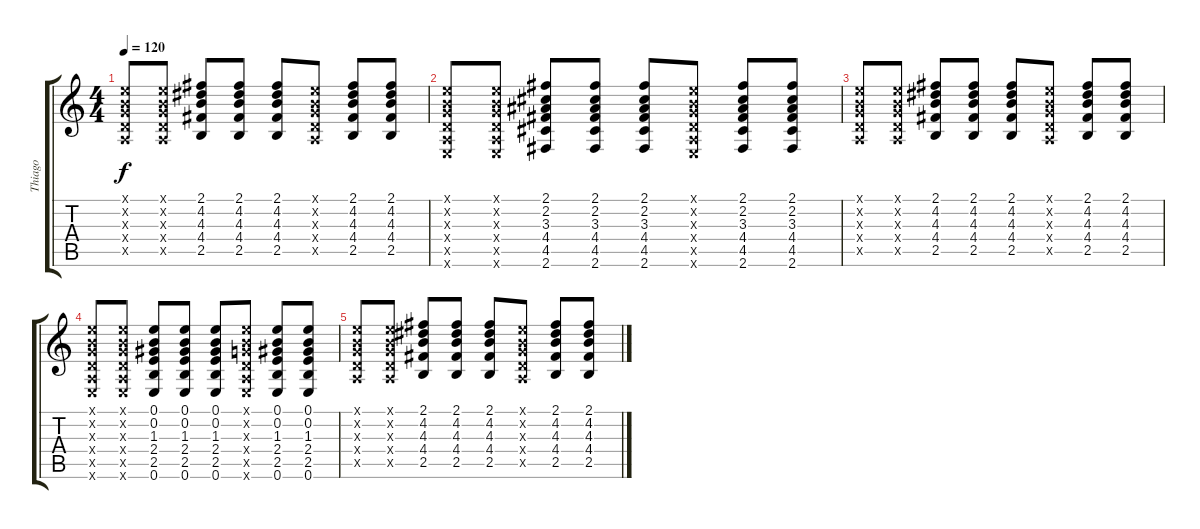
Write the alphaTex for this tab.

\track ("Thiago" "Thiago") {instrument electricguitarclean}
\staff {score tabs}
\tuning (E4 B3 G3 D3 A2 E2) {hide}
\ts (4 4)
\tempo 120
\clef g2
\ks c
(0.1{x} 0.2{x} 0.3{x} 0.4{x} 0.5{x}).8{dy f} (0.1{x} 0.2{x} 0.3{x} 0.4{x} 0.5{x}).8 (2.1 4.2 4.3 4.4 2.5).8 (2.1 4.2 4.3 4.4 2.5).8 (2.1 4.2 4.3 4.4 2.5).8 (0.1{x} 0.2{x} 0.3{x} 0.4{x} 0.5{x}).8 (2.1 4.2 4.3 4.4 2.5).8 (2.1 4.2 4.3 4.4 2.5).8 |
(0.1{x} 0.2{x} 0.3{x} 0.4{x} 0.5{x} 0.6{x}).8 (0.1{x} 0.2{x} 0.3{x} 0.4{x} 0.5{x} 0.6{x}).8 (2.1 2.2 3.3 4.4 4.5 2.6).8 (2.1 2.2 3.3 4.4 4.5 2.6).8 (2.1 2.2 3.3 4.4 4.5 2.6).8 (0.1{x} 0.2{x} 0.3{x} 0.4{x} 0.5{x} 0.6{x}).8 (2.1 2.2 3.3 4.4 4.5 2.6).8 (2.1 2.2 3.3 4.4 4.5 2.6).8 |
(0.1{x} 0.2{x} 0.3{x} 0.4{x} 0.5{x}).8 (0.1{x} 0.2{x} 0.3{x} 0.4{x} 0.5{x}).8 (2.1 4.2 4.3 4.4 2.5).8 (2.1 4.2 4.3 4.4 2.5).8 (2.1 4.2 4.3 4.4 2.5).8 (0.1{x} 0.2{x} 0.3{x} 0.4{x} 0.5{x}).8 (2.1 4.2 4.3 4.4 2.5).8 (2.1 4.2 4.3 4.4 2.5).8 |
(0.1{x} 0.2{x} 0.3{x} 0.4{x} 0.5{x} 0.6{x}).8 (0.1{x} 0.2{x} 0.3{x} 0.4{x} 0.5{x} 0.6{x}).8 (0.1 0.2 1.3 2.4 2.5 0.6).8 (0.1 0.2 1.3 2.4 2.5 0.6).8 (0.1 0.2 1.3 2.4 2.5 0.6).8 (0.1{x} 0.2{x} 0.3{x} 0.4{x} 0.5{x} 0.6{x}).8 (0.1 0.2 1.3 2.4 2.5 0.6).8 (0.1 0.2 1.3 2.4 2.5 0.6).8 |
(0.1{x} 0.2{x} 0.3{x} 0.4{x} 0.5{x}).8 (0.1{x} 0.2{x} 0.3{x} 0.4{x} 0.5{x}).8 (2.1 4.2 4.3 4.4 2.5).8 (2.1 4.2 4.3 4.4 2.5).8 (2.1 4.2 4.3 4.4 2.5).8 (0.1{x} 0.2{x} 0.3{x} 0.4{x} 0.5{x}).8 (2.1 4.2 4.3 4.4 2.5).8 (2.1 4.2 4.3 4.4 2.5).8
